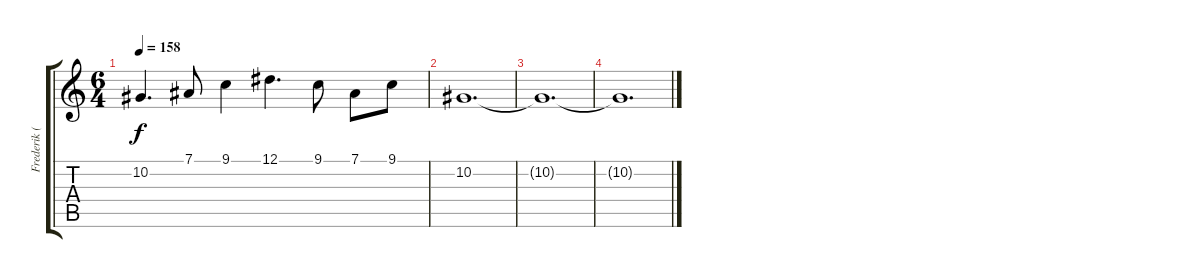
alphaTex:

\track ("Frederik (bagpipe)" "Frederik (") {instrument bagpipe}
\staff {score tabs}
\tuning (Eb4 Bb3 Gb3 Db3 Ab2 Eb2) {hide}
\ts (6 4)
\tempo 158
\clef g2
\ks c
10.2.4{d dy f} 7.1.8 9.1.4 12.1.4{d} 9.1.8 7.1.8 9.1.8 |
10.2.1{d} |
10.2{t}.1{d volume 0} |
10.2{t}.1{d}
